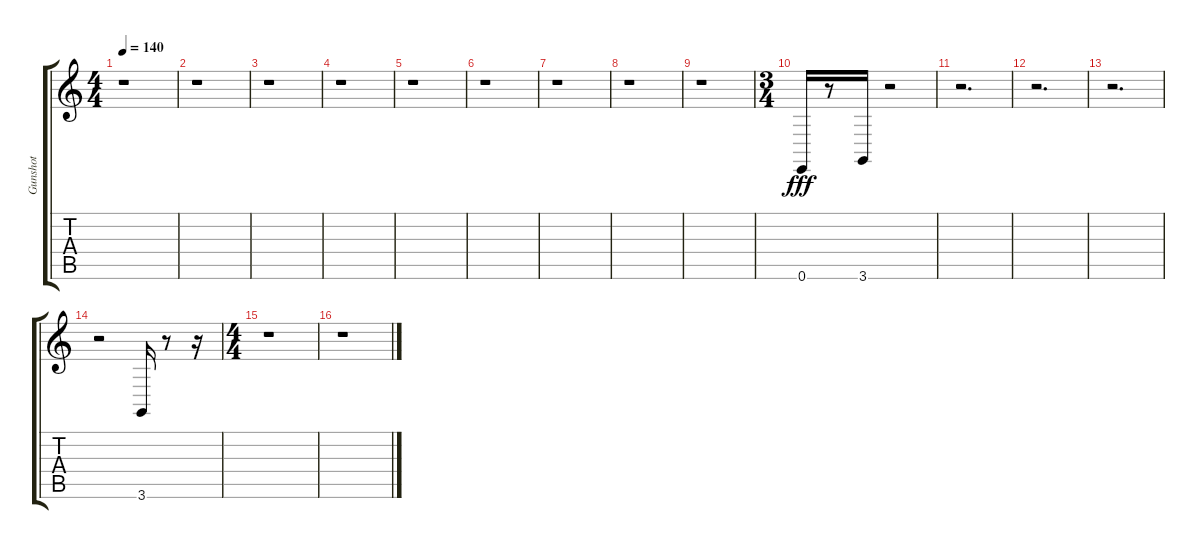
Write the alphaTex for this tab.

\track ("Gunshot" "Gunshot") {instrument gunshot}
\staff {score tabs}
\tuning (E4 B3 G3 D3 A2 E2) {hide}
\ts (4 4)
\tempo 140
\clef g2
\ks c
r.1{dy fff} |
r.1 |
r.1 |
r.1 |
r.1 |
r.1 |
r.1 |
r.1 |
r.1 |
\ts (3 4)
0.6.16 r.8 3.6.16 r.2 |
r.2{d} |
r.2{d} |
r.2{d} |
r.2 3.6.16 r.8 r.16 |
\ts (4 4)
r.1 |
r.1
